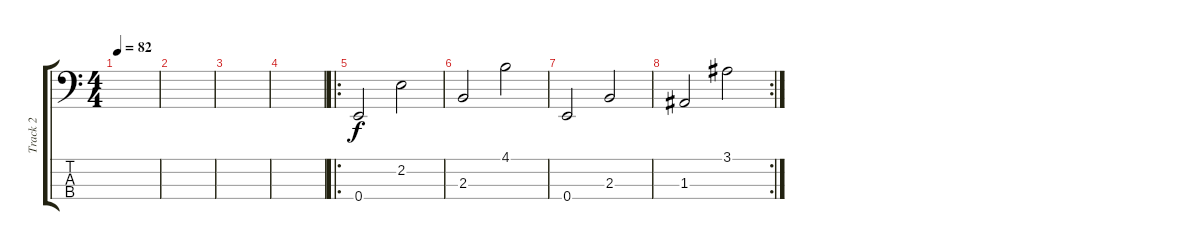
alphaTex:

\track ("Track 2" "Track 2") {instrument contrabass}
\staff {score tabs}
\tuning (G2 D2 A1 E1) {hide}
\ts (4 4)
\tempo 82
\clef f4
\ks c
|
|
|
|
\ro
0.4.2 2.2.2 |
2.3.2 4.1.2 |
0.4.2 2.3.2 |
\rc 2
1.3.2 3.1.2
